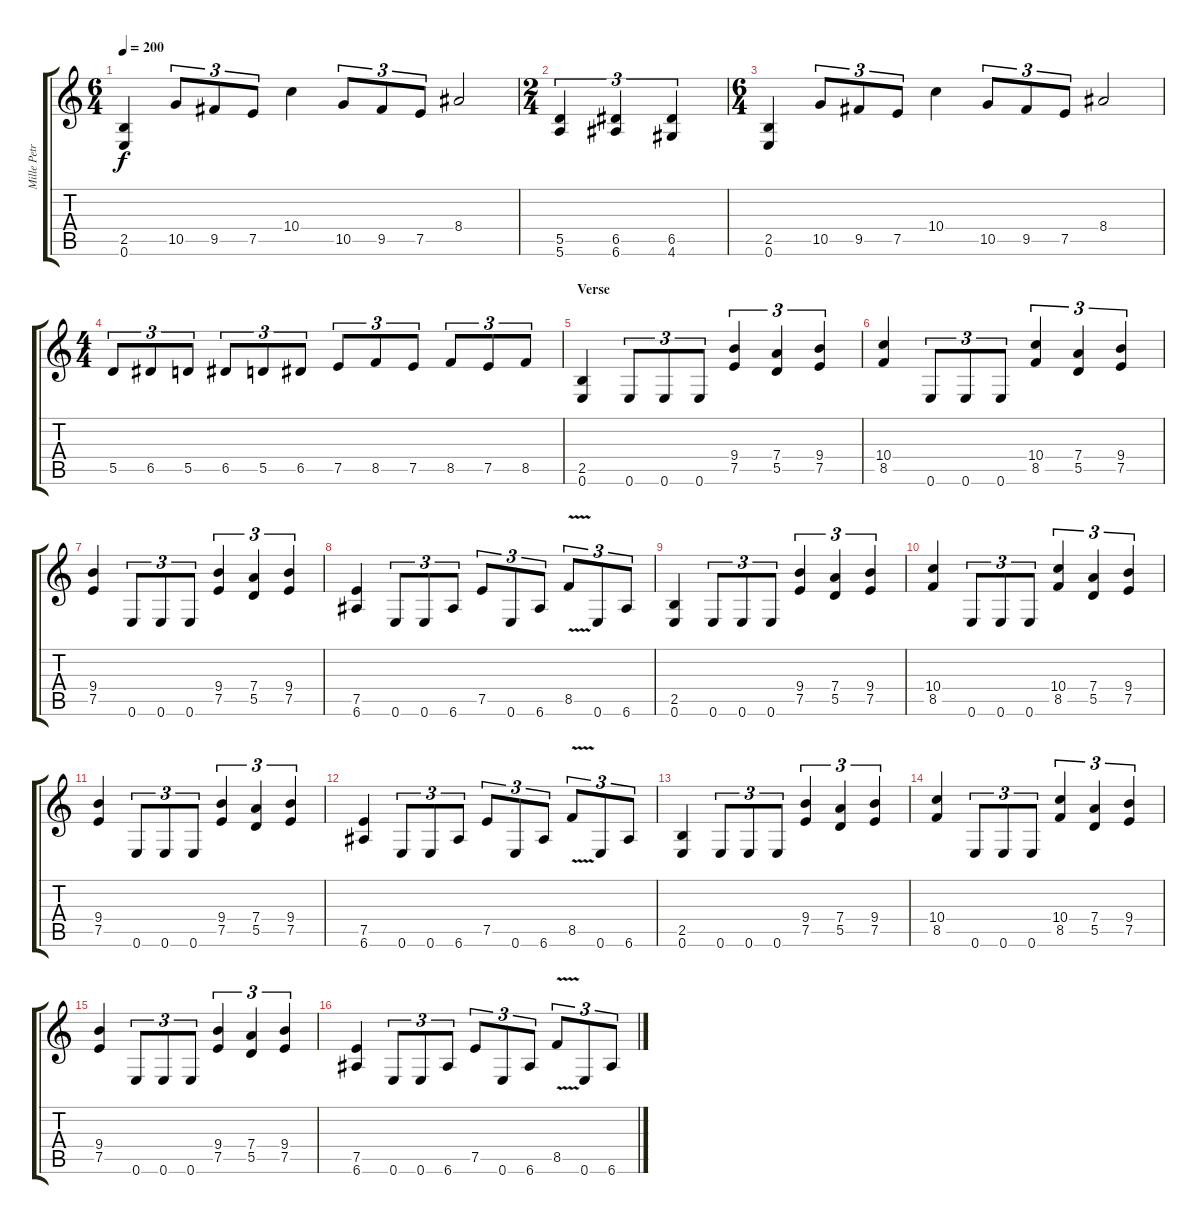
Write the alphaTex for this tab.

\track ("Mille Petrozza" "Mille Petr") {instrument distortionguitar}
\staff {score tabs}
\tuning (E4 B3 G3 D3 A2 E2) {hide}
\ts (6 4)
\tempo 200
\clef g2
\ks c
(2.5 0.6).4{dy f} 10.5.8{tu (3 2)} 9.5.8{tu (3 2)} 7.5.8{tu (3 2)} 10.4.4 10.5.8{tu (3 2)} 9.5.8{tu (3 2)} 7.5.8{tu (3 2)} 8.4.2 |
\ts (2 4)
(5.5 5.6).4{tu (3 2)} (6.5 6.6).4{tu (3 2)} (6.5 4.6).4{tu (3 2)} |
\ts (6 4)
(2.5 0.6).4 10.5.8{tu (3 2)} 9.5.8{tu (3 2)} 7.5.8{tu (3 2)} 10.4.4 10.5.8{tu (3 2)} 9.5.8{tu (3 2)} 7.5.8{tu (3 2)} 8.4.2 |
\ts (4 4)
5.5.8{tu (3 2)} 6.5.8{tu (3 2)} 5.5.8{tu (3 2)} 6.5.8{tu (3 2)} 5.5.8{tu (3 2)} 6.5.8{tu (3 2)} 7.5.8{tu (3 2)} 8.5.8{tu (3 2)} 7.5.8{tu (3 2)} 8.5.8{tu (3 2)} 7.5.8{tu (3 2)} 8.5.8{tu (3 2)} |
\section ("" "Verse")
(2.5 0.6).4 0.6.8{tu (3 2)} 0.6.8{tu (3 2)} 0.6.8{tu (3 2)} (9.4 7.5).4{tu (3 2)} (7.4 5.5).4{tu (3 2)} (9.4 7.5).4{tu (3 2)} |
(10.4 8.5).4 0.6.8{tu (3 2)} 0.6.8{tu (3 2)} 0.6.8{tu (3 2)} (10.4 8.5).4{tu (3 2)} (7.4 5.5).4{tu (3 2)} (9.4 7.5).4{tu (3 2)} |
(9.4 7.5).4 0.6.8{tu (3 2)} 0.6.8{tu (3 2)} 0.6.8{tu (3 2)} (9.4 7.5).4{tu (3 2)} (7.4 5.5).4{tu (3 2)} (9.4 7.5).4{tu (3 2)} |
(7.5 6.6).4 0.6.8{tu (3 2)} 0.6.8{tu (3 2)} 6.6.8{tu (3 2)} 7.5.8{tu (3 2)} 0.6.8{tu (3 2)} 6.6.8{tu (3 2)} 8.5{v}.8{tu (3 2)} 0.6.8{tu (3 2)} 6.6.8{tu (3 2)} |
(2.5 0.6).4 0.6.8{tu (3 2)} 0.6.8{tu (3 2)} 0.6.8{tu (3 2)} (9.4 7.5).4{tu (3 2)} (7.4 5.5).4{tu (3 2)} (9.4 7.5).4{tu (3 2)} |
(10.4 8.5).4 0.6.8{tu (3 2)} 0.6.8{tu (3 2)} 0.6.8{tu (3 2)} (10.4 8.5).4{tu (3 2)} (7.4 5.5).4{tu (3 2)} (9.4 7.5).4{tu (3 2)} |
(9.4 7.5).4 0.6.8{tu (3 2)} 0.6.8{tu (3 2)} 0.6.8{tu (3 2)} (9.4 7.5).4{tu (3 2)} (7.4 5.5).4{tu (3 2)} (9.4 7.5).4{tu (3 2)} |
(7.5 6.6).4 0.6.8{tu (3 2)} 0.6.8{tu (3 2)} 6.6.8{tu (3 2)} 7.5.8{tu (3 2)} 0.6.8{tu (3 2)} 6.6.8{tu (3 2)} 8.5{v}.8{tu (3 2)} 0.6.8{tu (3 2)} 6.6.8{tu (3 2)} |
(2.5 0.6).4 0.6.8{tu (3 2)} 0.6.8{tu (3 2)} 0.6.8{tu (3 2)} (9.4 7.5).4{tu (3 2)} (7.4 5.5).4{tu (3 2)} (9.4 7.5).4{tu (3 2)} |
(10.4 8.5).4 0.6.8{tu (3 2)} 0.6.8{tu (3 2)} 0.6.8{tu (3 2)} (10.4 8.5).4{tu (3 2)} (7.4 5.5).4{tu (3 2)} (9.4 7.5).4{tu (3 2)} |
(9.4 7.5).4 0.6.8{tu (3 2)} 0.6.8{tu (3 2)} 0.6.8{tu (3 2)} (9.4 7.5).4{tu (3 2)} (7.4 5.5).4{tu (3 2)} (9.4 7.5).4{tu (3 2)} |
(7.5 6.6).4 0.6.8{tu (3 2)} 0.6.8{tu (3 2)} 6.6.8{tu (3 2)} 7.5.8{tu (3 2)} 0.6.8{tu (3 2)} 6.6.8{tu (3 2)} 8.5{v}.8{tu (3 2)} 0.6.8{tu (3 2)} 6.6.8{tu (3 2)}
